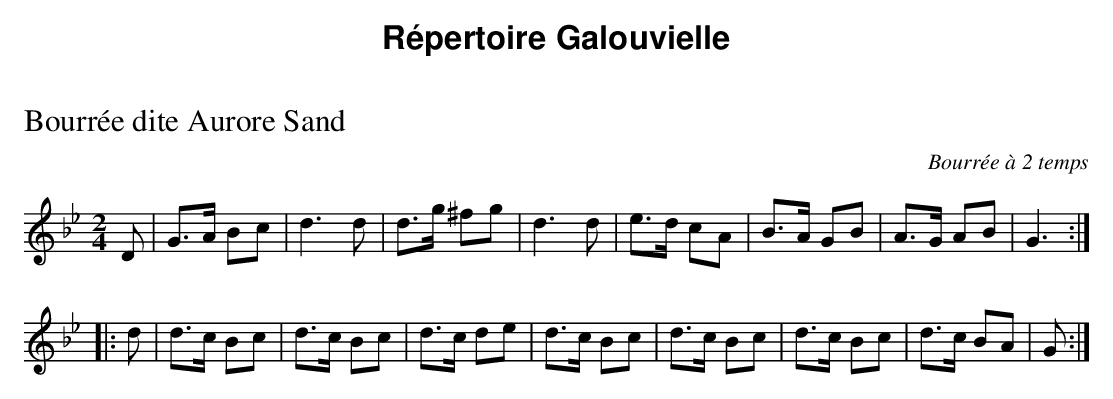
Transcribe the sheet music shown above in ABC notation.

X:1
T:Bourrée dite Aurore Sand
M:2/4
L:1/8
K:Gm
D|G3/2A/2 Bc|d3d|d3/2g/2 ^fg|d3d|e3/2d/2 cA|B3/2A/2 GB|A3/2G/2 AB|G3:|
|:d|d3/2c/2 Bc|d3/2c/2 Bc|d3/2c/2 de|d3/2c/2 Bc|d3/2c/2 Bc|d3/2c/2 Bc|d3/2c/2 BA|G:|
